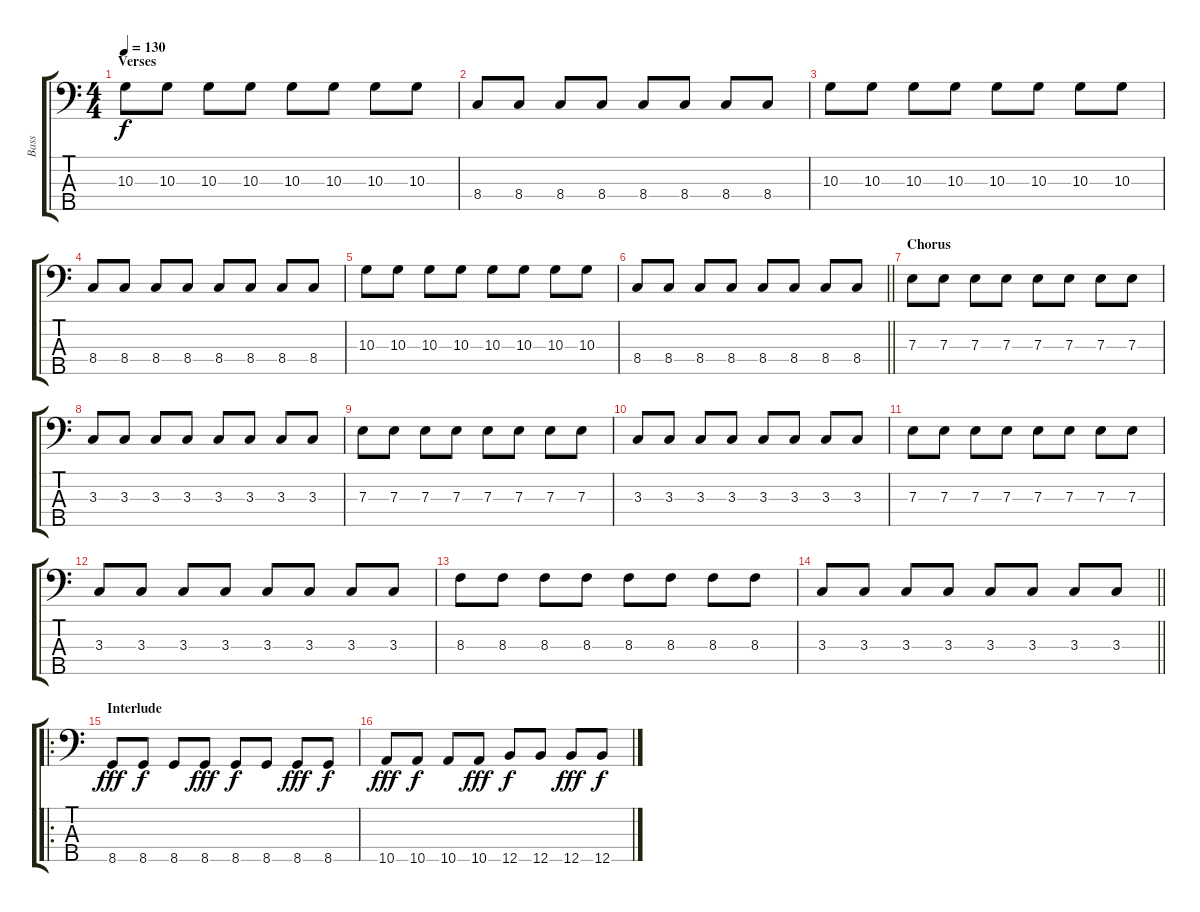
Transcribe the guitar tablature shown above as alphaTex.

\track ("Bass" "Bass") {instrument electricbassfinger}
\staff {score tabs}
\tuning (G2 D2 A1 E1 B0) {hide}
\ts (4 4)
\section ("" "Verses")
\tempo 130
\clef f4
\ks c
10.3.8{dy f} 10.3.8 10.3.8 10.3.8 10.3.8 10.3.8 10.3.8 10.3.8 |
8.4.8 8.4.8 8.4.8 8.4.8 8.4.8 8.4.8 8.4.8 8.4.8 |
10.3.8 10.3.8 10.3.8 10.3.8 10.3.8 10.3.8 10.3.8 10.3.8 |
8.4.8 8.4.8 8.4.8 8.4.8 8.4.8 8.4.8 8.4.8 8.4.8 |
10.3.8 10.3.8 10.3.8 10.3.8 10.3.8 10.3.8 10.3.8 10.3.8 |
\barLineRight lightlight
8.4.8 8.4.8 8.4.8 8.4.8 8.4.8 8.4.8 8.4.8 8.4.8 |
\section ("" "Chorus")
7.3.8 7.3.8 7.3.8 7.3.8 7.3.8 7.3.8 7.3.8 7.3.8 |
3.3.8 3.3.8 3.3.8 3.3.8 3.3.8 3.3.8 3.3.8 3.3.8 |
7.3.8 7.3.8 7.3.8 7.3.8 7.3.8 7.3.8 7.3.8 7.3.8 |
3.3.8 3.3.8 3.3.8 3.3.8 3.3.8 3.3.8 3.3.8 3.3.8 |
7.3.8 7.3.8 7.3.8 7.3.8 7.3.8 7.3.8 7.3.8 7.3.8 |
3.3.8 3.3.8 3.3.8 3.3.8 3.3.8 3.3.8 3.3.8 3.3.8 |
8.3.8 8.3.8 8.3.8 8.3.8 8.3.8 8.3.8 8.3.8 8.3.8 |
\barLineRight lightlight
3.3.8 3.3.8 3.3.8 3.3.8 3.3.8 3.3.8 3.3.8 3.3.8 |
\ro
\section ("" "Interlude")
8.5.8{dy fff} 8.5.8{dy f} 8.5.8 8.5.8{dy fff} 8.5.8{dy f} 8.5.8 8.5.8{dy fff} 8.5.8{dy f} |
10.5.8{dy fff} 10.5.8{dy f} 10.5.8 10.5.8{dy fff} 12.5.8{dy f} 12.5.8 12.5.8{dy fff} 12.5.8{dy f}
